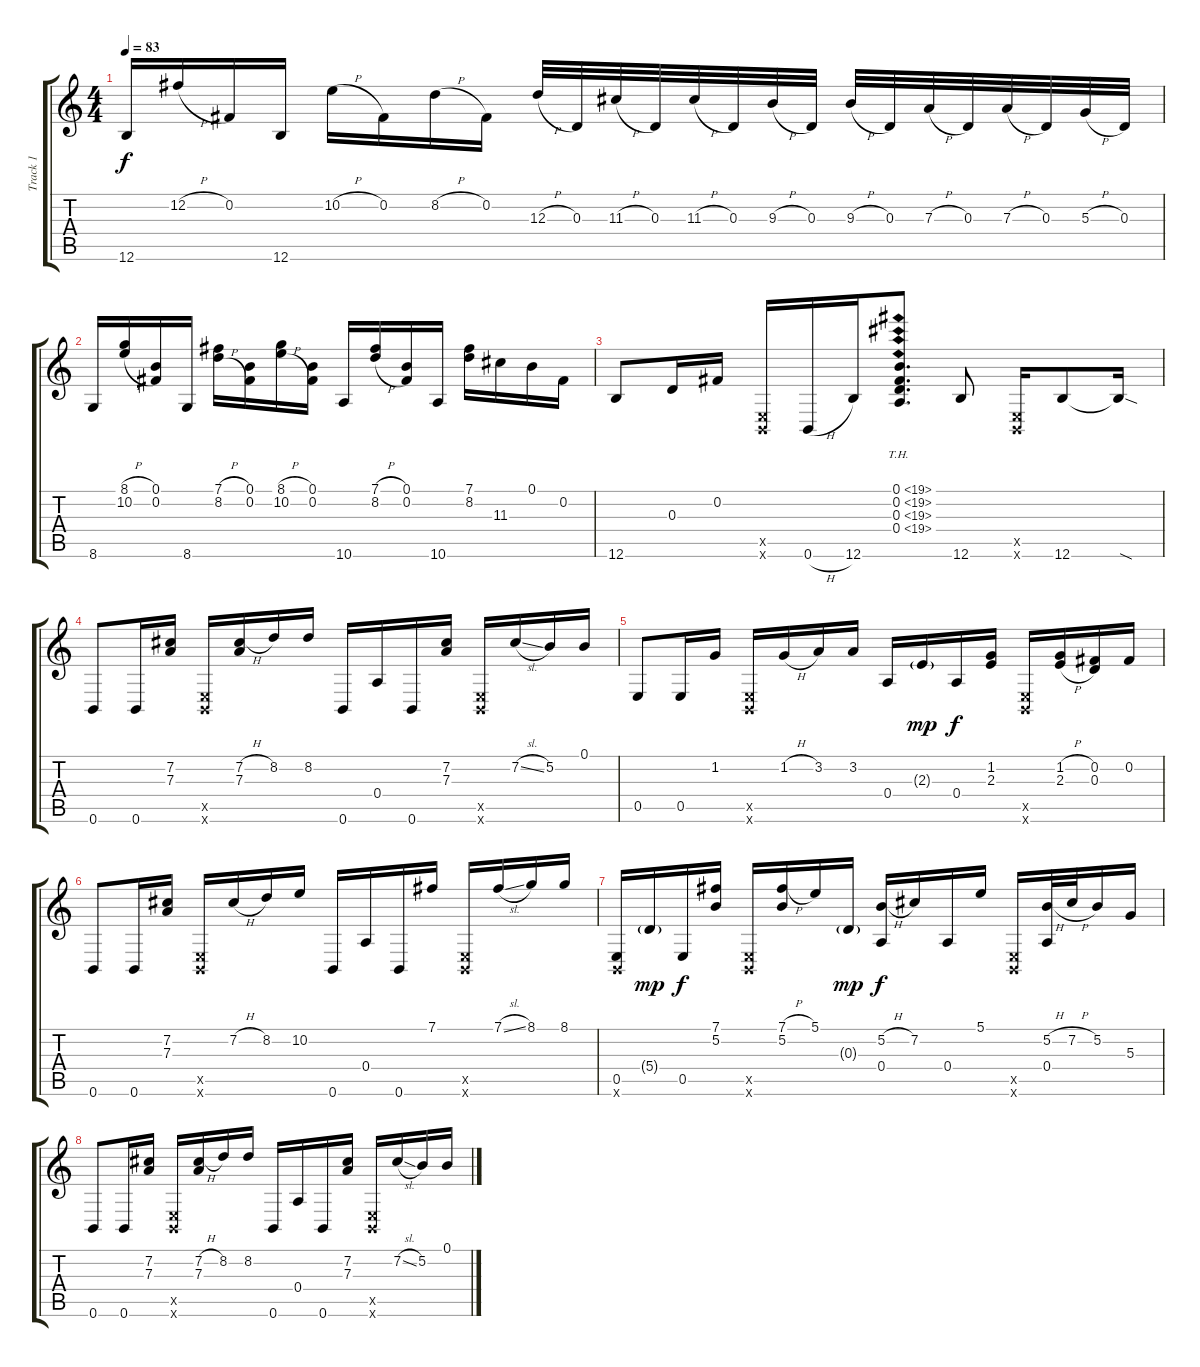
\track ("Track 1" "Track 1") {instrument acousticguitarsteel}
\staff {score tabs}
\tuning (B3 Gb3 D3 A2 E2 B1) {hide}
\ts (4 4)
\tempo 83
\clef g2
\ks c
12.6.16{dy f} 12.2{h}.16 0.2.16 12.6.16 10.2{h}.16 0.2.16 8.2{h}.16 0.2.16 12.3{h}.32 0.3.32 11.3{h}.32 0.3.32 11.3{h}.32 0.3.32 9.3{h}.32 0.3.32 9.3{h}.32 0.3.32 7.3{h}.32 0.3.32 7.3{h}.32 0.3.32 5.3{h}.32 0.3.32 |
8.6.16 (8.1{h} 10.2{h}).16 (0.1 0.2).16 8.6.16 (7.1{h} 8.2{h}).16 (0.1 0.2).16 (8.1{h} 10.2{h}).16 (0.1 0.2).16 10.6.16 (7.1{h} 8.2{h}).16 (0.1 0.2).16 10.6.16 (7.1 8.2).16 11.3.16 0.1.16 0.2.16 |
12.6.8 0.3.16 0.2.16 (0.5{x} 0.6{x}).16 0.6{h}.16 12.6.16 (0.1{th 19} 0.2{th 19} 0.3{th 19} 0.4{th 19}).8{d} 12.6.8 (0.5{x} 0.6{x}).16 12.6.8 12.6{sod t}.16 |
0.6.8 0.6.16 (7.2 7.3).16 (0.5{x} 0.6{x}).16 (7.2{h} 7.3).16 8.2.16 8.2.16 0.6.16 0.4.16 0.6.16 (7.2 7.3).16 (0.5{x} 0.6{x}).16 7.2{sl}.16 5.2.16 0.1.16 |
0.5.8 0.5.16 1.2.16 (0.5{x} 0.6{x}).16 1.2{h}.16 3.2.16 3.2.16 0.4.16 2.3{g}.16{dy mp} 0.4.16{dy f} (1.2 2.3).16 (0.5{x} 0.6{x}).16 (1.2{h} 2.3{h}).16 (0.2 0.3).16 0.2.16 |
0.6.8 0.6.16 (7.2 7.3).16 (0.5{x} 0.6{x}).16 7.2{h}.16 8.2.16 10.2.16 0.6.16 0.4.16 0.6.16 7.1.16 (0.5{x} 0.6{x}).16 7.1{sl}.16 8.1.16 8.1.16 |
(0.5 0.6{x}).16 5.4{g}.16{dy mp} 0.5.16{dy f} (7.1 5.2).16 (0.5{x} 0.6{x}).16 (7.1{h} 5.2).16 5.1.16 0.3{g}.16{dy mp} (5.2{h} 0.4).16{dy f} 7.2.16 0.4.16 5.1.16 (0.5{x} 0.6{x}).16 (5.2{h} 0.4).32 7.2{h}.32 5.2.16 5.3.16 |
0.6.8 0.6.16 (7.2 7.3).16 (0.5{x} 0.6{x}).16 (7.2{h} 7.3).16 8.2.16 8.2.16 0.6.16 0.4.16 0.6.16 (7.2 7.3).16 (0.5{x} 0.6{x}).16 7.2{sl}.16 5.2.16 0.1.16
